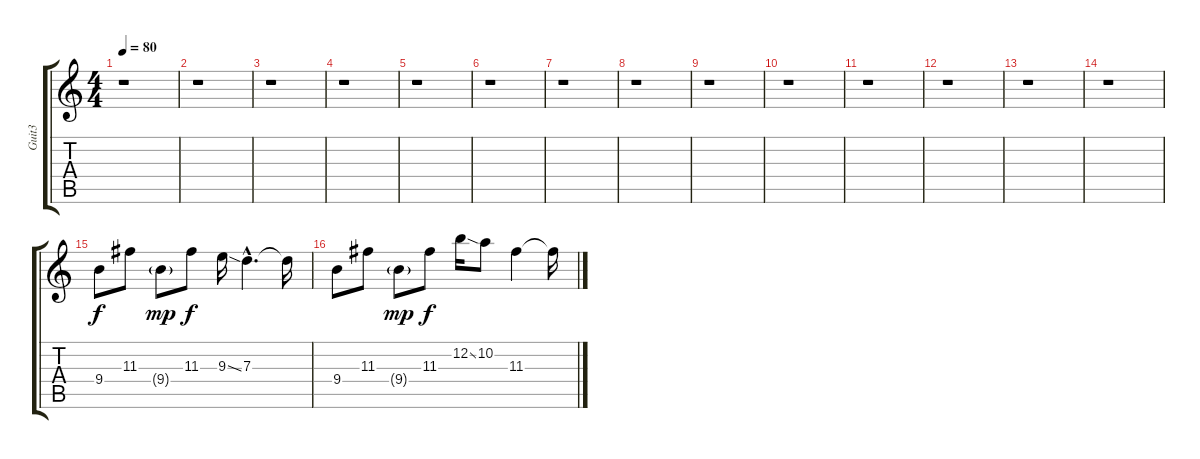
\track ("Guit3" "Guit3") {instrument acousticguitarsteel}
\staff {score tabs}
\tuning (E4 B3 G3 D3 A2 E2) {hide}
\ts (4 4)
\tempo 80
\clef g2
\ks c
r.1{dy f instrument acousticguitarsteel} |
r.1 |
r.1 |
r.1 |
r.1 |
r.1 |
r.1 |
r.1 |
r.1 |
r.1 |
r.1 |
r.1 |
r.1 |
r.1 |
9.4.8 11.3.8 9.4{g}.8{dy mp} 11.3.8{dy f} 9.3{ss}.16 7.3{hac}.4{d} 7.3{t}.16 |
9.4.8 11.3.8 9.4{g}.8{dy mp} 11.3.8{dy f} 12.2{ss}.16 10.2.8 11.3.4 11.3{t}.16
